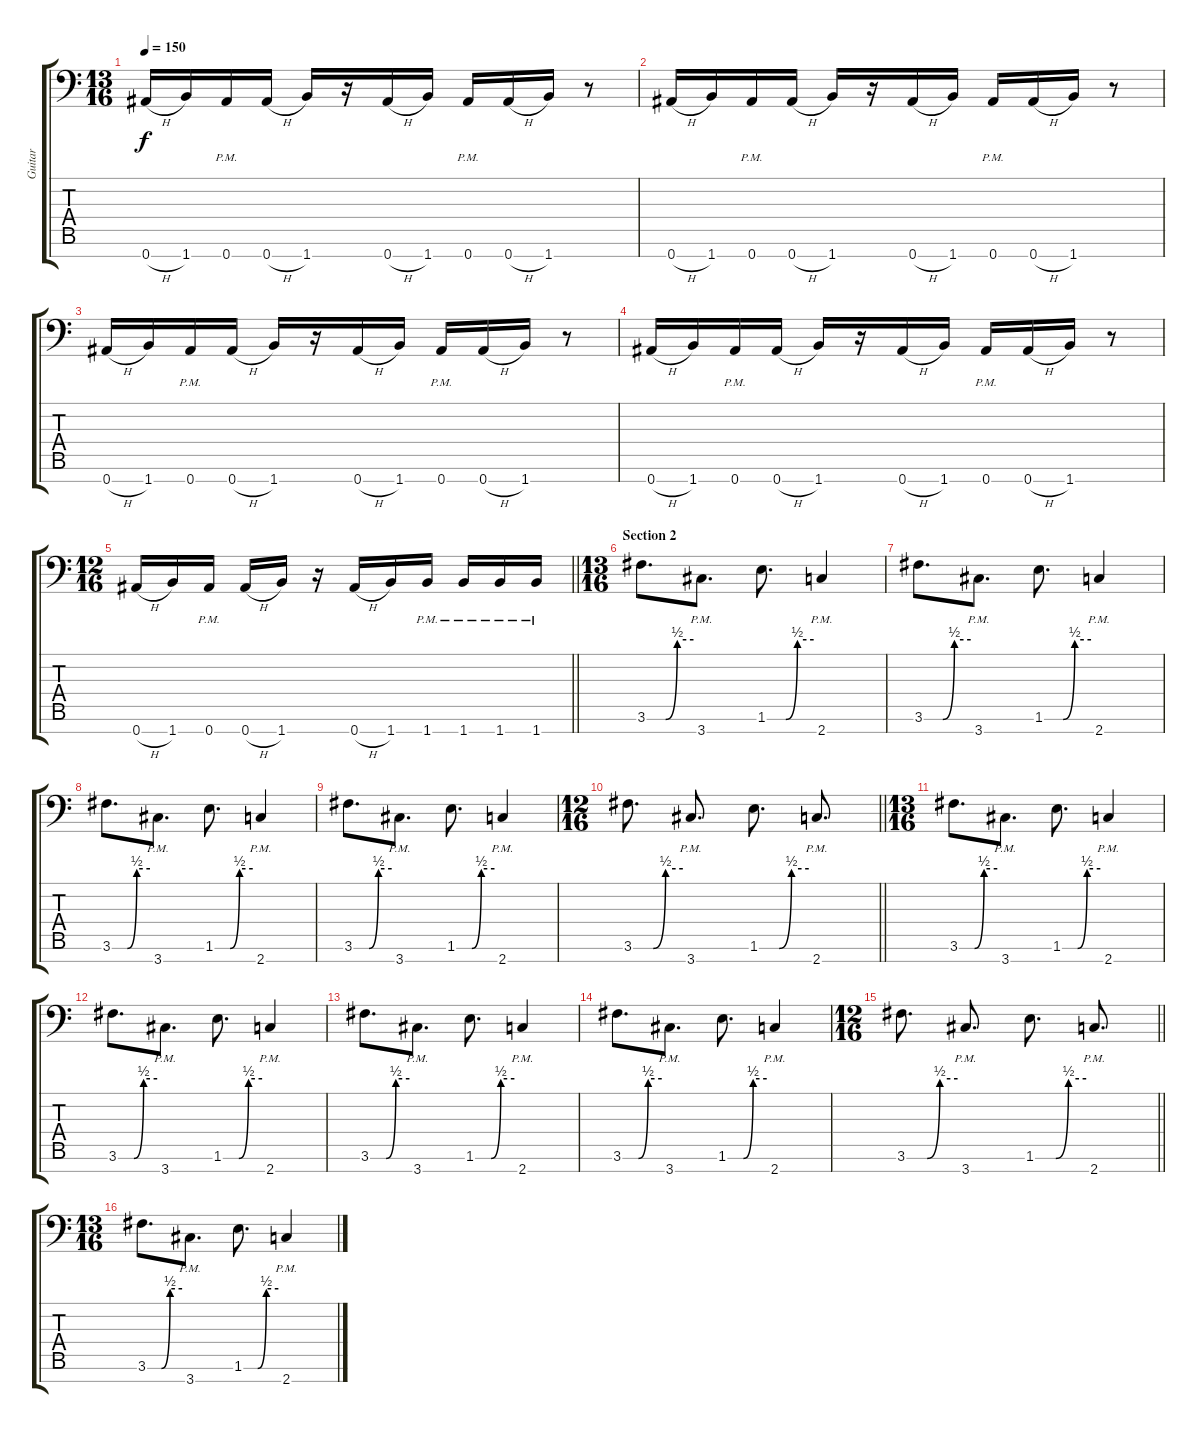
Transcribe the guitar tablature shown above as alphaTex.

\track ("Guitar" "Guitar") {instrument overdrivenguitar}
\staff {score tabs}
\tuning (Eb4 Bb3 Gb3 Db3 Ab2 Eb2 Bb1) {hide}
\ts (13 16)
\tempo 150
\clef f4
\ks c
0.7{h}.16{dy f} 1.7.16 0.7{pm}.16 0.7{h}.16 1.7.16 r.16 0.7{h}.16 1.7.16 0.7{pm}.16 0.7{h}.16 1.7.16 r.8 |
0.7{h}.16 1.7.16 0.7{pm}.16 0.7{h}.16 1.7.16 r.16 0.7{h}.16 1.7.16 0.7{pm}.16 0.7{h}.16 1.7.16 r.8 |
0.7{h}.16 1.7.16 0.7{pm}.16 0.7{h}.16 1.7.16 r.16 0.7{h}.16 1.7.16 0.7{pm}.16 0.7{h}.16 1.7.16 r.8 |
0.7{h}.16 1.7.16 0.7{pm}.16 0.7{h}.16 1.7.16 r.16 0.7{h}.16 1.7.16 0.7{pm}.16 0.7{h}.16 1.7.16 r.8 |
\ts (12 16)
\barLineRight lightlight
0.7{h}.16 1.7.16 0.7{pm}.16 0.7{h}.16 1.7.16 r.16 0.7{h}.16 1.7.16 1.7{pm}.16 1.7{pm}.16 1.7{pm}.16 1.7{pm}.16 |
\ts (13 16)
\section ("" "Section 2")
3.6{be (custom 0 0 24 0 39 2 60 2)}.8{d} 3.7{pm}.8{d} 1.6{be (custom 0 0 24 0 39 2 60 2)}.8{d} 2.7{pm}.4 |
3.6{be (custom 0 0 24 0 39 2 60 2)}.8{d} 3.7{pm}.8{d} 1.6{be (custom 0 0 24 0 39 2 60 2)}.8{d} 2.7{pm}.4 |
3.6{be (custom 0 0 24 0 39 2 60 2)}.8{d} 3.7{pm}.8{d} 1.6{be (custom 0 0 24 0 39 2 60 2)}.8{d} 2.7{pm}.4 |
3.6{be (custom 0 0 24 0 39 2 60 2)}.8{d} 3.7{pm}.8{d} 1.6{be (custom 0 0 24 0 39 2 60 2)}.8{d} 2.7{pm}.4 |
\ts (12 16)
\barLineRight lightlight
3.6{be (custom 0 0 24 0 39 2 60 2)}.8{d} 3.7{pm}.8{d} 1.6{be (custom 0 0 24 0 39 2 60 2)}.8{d} 2.7{pm}.8{d} |
\ts (13 16)
3.6{be (custom 0 0 24 0 39 2 60 2)}.8{d} 3.7{pm}.8{d} 1.6{be (custom 0 0 24 0 39 2 60 2)}.8{d} 2.7{pm}.4 |
3.6{be (custom 0 0 24 0 39 2 60 2)}.8{d} 3.7{pm}.8{d} 1.6{be (custom 0 0 24 0 39 2 60 2)}.8{d} 2.7{pm}.4 |
3.6{be (custom 0 0 24 0 39 2 60 2)}.8{d} 3.7{pm}.8{d} 1.6{be (custom 0 0 24 0 39 2 60 2)}.8{d} 2.7{pm}.4 |
3.6{be (custom 0 0 24 0 39 2 60 2)}.8{d} 3.7{pm}.8{d} 1.6{be (custom 0 0 24 0 39 2 60 2)}.8{d} 2.7{pm}.4 |
\ts (12 16)
\barLineRight lightlight
3.6{be (custom 0 0 24 0 39 2 60 2)}.8{d} 3.7{pm}.8{d} 1.6{be (custom 0 0 24 0 39 2 60 2)}.8{d} 2.7{pm}.8{d} |
\ts (13 16)
3.6{be (custom 0 0 24 0 39 2 60 2)}.8{d} 3.7{pm}.8{d} 1.6{be (custom 0 0 24 0 39 2 60 2)}.8{d} 2.7{pm}.4
